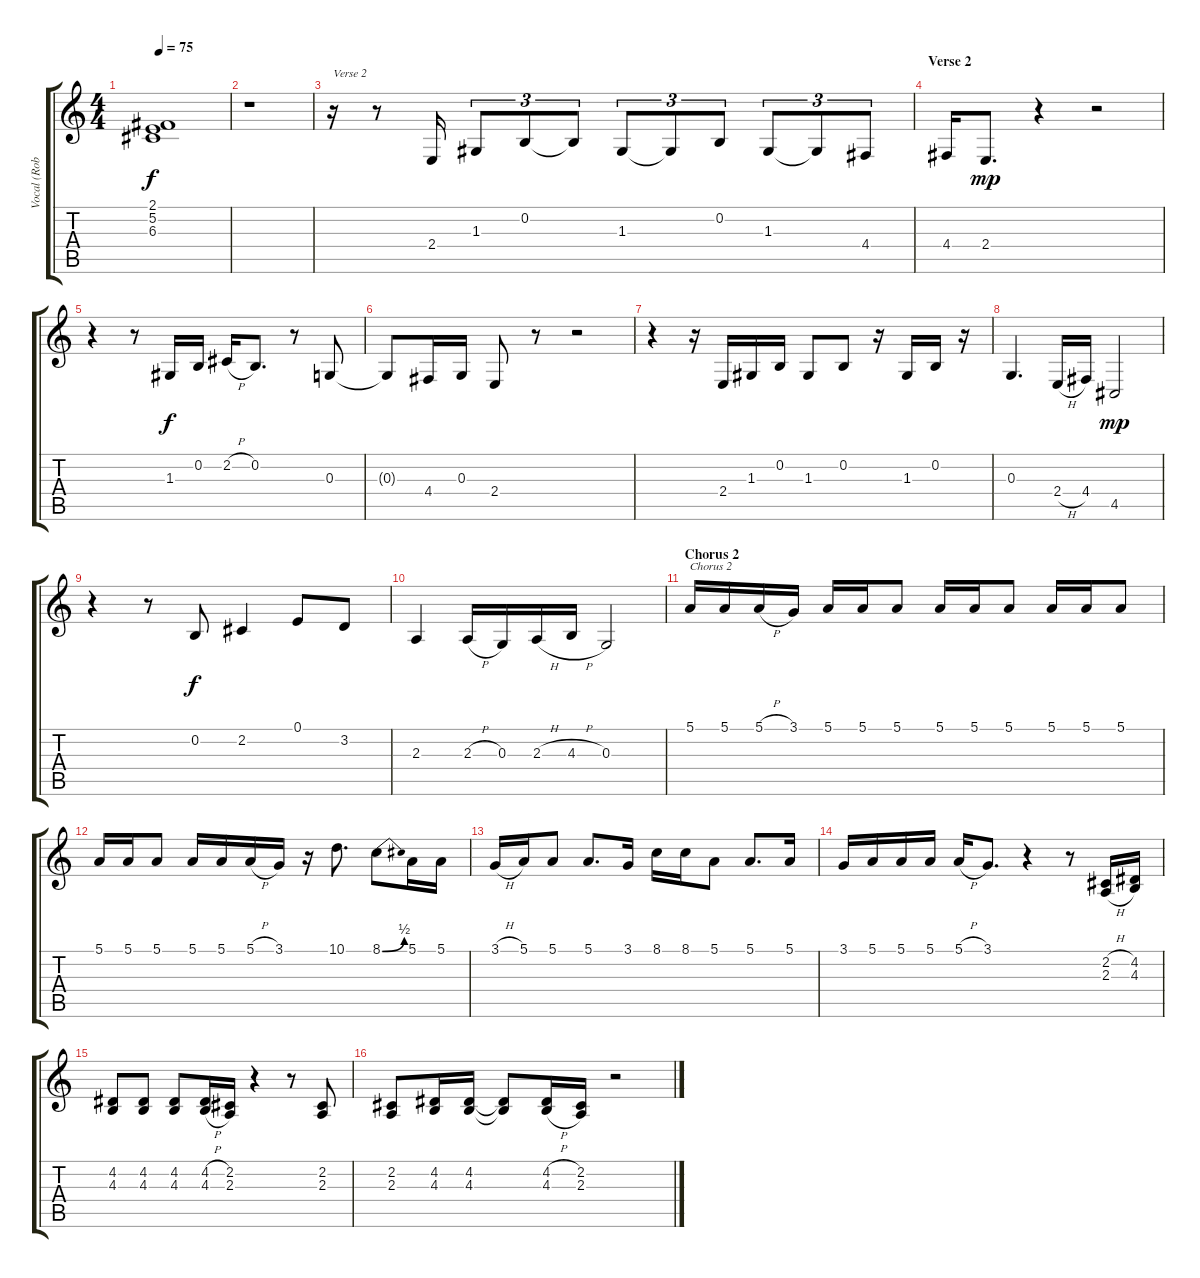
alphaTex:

\track ("Vocal (Robert P.)" "Vocal (Rob") {instrument lead2sawtooth}
\staff {score tabs}
\tuning (E4 B3 G3 D3 A2 E2) {hide}
\ts (4 4)
\tempo 75
\clef g2
\ks c
(2.1 5.2 6.3).1{dy f volume 8} |
r.1 |
r.16{txt "Verse 2"} r.8 2.4.16{volume 16} 1.3.8{tu (3 2)} 0.2.8{tu (3 2)} 0.2{t}.8{tu (3 2)} 1.3.8{tu (3 2)} 1.3{t}.8{tu (3 2)} 0.2.8{tu (3 2)} 1.3.8{tu (3 2)} 1.3{t}.8{tu (3 2)} 4.4.8{tu (3 2)} |
\section ("" "Verse 2")
4.4.16 2.4.8{d dy mp} r.4 r.2 |
r.4 r.8 1.3.16{dy f} 0.2.16 2.2{h}.16 0.2.8{d} r.8 0.3.8 |
0.3{t}.8 4.4.16 0.3.16 2.4.8 r.8 r.2 |
r.4 r.16 2.4.16 1.3.16 0.2.16 1.3.8 0.2.8 r.16 1.3.16 0.2.16 r.16 |
0.3.4{d} 2.4{h}.16 4.4.16 4.5.2{dy mp} |
r.4 r.8 0.2.8{dy f} 2.2.4 0.1.8 3.2.8 |
2.3.4 2.3{h}.16 0.3.16 2.3{h}.16 4.3{h}.16 0.3.2 |
\section ("" "Chorus 2")
5.1.16{txt "Chorus 2"} 5.1.16 5.1{h}.16 3.1.16 5.1.16 5.1.16 5.1.8 5.1.16 5.1.16 5.1.8 5.1.16 5.1.16 5.1.8 |
5.1.16 5.1.16 5.1.8 5.1.16 5.1.16 5.1{h}.16 3.1.16 r.16 10.1.8{d} 8.1{be (bend 0 0 60 2)}.8 5.1.16 5.1.16 |
3.1{h}.16 5.1.16 5.1.8 5.1.8{d} 3.1.16 8.1.16 8.1.16 5.1.8 5.1.8{d} 5.1.16 |
3.1.16 5.1.16 5.1.16 5.1.16 5.1{h}.16 3.1.8{d} r.4 r.8 (2.2{h} 2.3{h}).16{volume 14} (4.2 4.3).16 |
(4.2 4.3).8 (4.2 4.3).8 (4.2 4.3).8 (4.2{h} 4.3{h}).16 (2.2 2.3).16 r.4 r.8 (2.2 2.3).8 |
(2.2 2.3).8 (4.2 4.3).16 (4.2 4.3).16 (4.2{t} 4.3{t}).8 (4.2{h} 4.3{h}).16 (2.2 2.3).16 r.2
